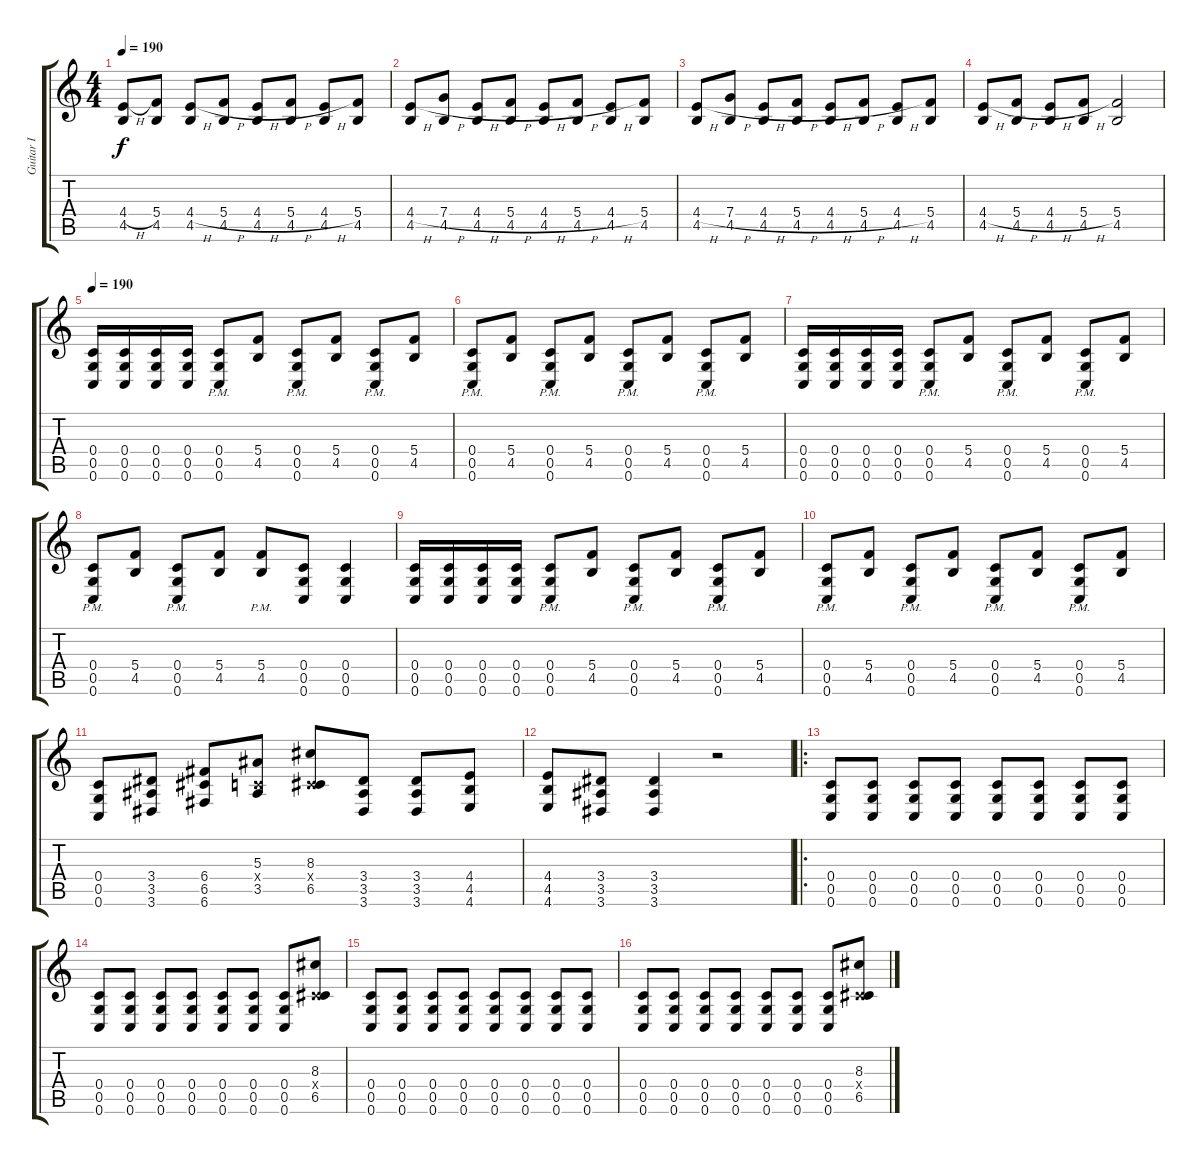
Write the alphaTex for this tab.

\track ("Guitar I" "Guitar I") {instrument distortionguitar}
\staff {score tabs}
\tuning (D4 A3 F3 C3 G2 C2) {hide}
\ts (4 4)
\tempo 190
\tempo 180
\tempo 190
\clef g2
\ks c
(4.4{h} 4.5).8{dy f instrument distortionguitar} (5.4 4.5).8 (4.4{h} 4.5).8 (5.4{h} 4.5).8 (4.4{h} 4.5).8 (5.4{h} 4.5).8 (4.4{h} 4.5).8 (5.4 4.5).8 |
(4.4{h} 4.5).8 (7.4{h} 4.5).8 (4.4{h} 4.5).8 (5.4{h} 4.5).8 (4.4{h} 4.5).8 (5.4{h} 4.5).8 (4.4{h} 4.5).8 (5.4 4.5).8 |
(4.4{h} 4.5).8 (7.4{h} 4.5).8 (4.4{h} 4.5).8 (5.4{h} 4.5).8 (4.4{h} 4.5).8 (5.4{h} 4.5).8 (4.4{h} 4.5).8 (5.4 4.5).8 |
(4.4{h} 4.5).8 (5.4{h} 4.5).8 (4.4{h} 4.5).8 (5.4{h} 4.5).8 (5.4 4.5).2 |
\tempo 190
(0.4 0.5 0.6).16 (0.4 0.5 0.6).16 (0.4 0.5 0.6).16 (0.4 0.5 0.6).16 (0.4{pm} 0.5{pm} 0.6{pm}).8 (5.4 4.5).8 (0.4{pm} 0.5{pm} 0.6{pm}).8 (5.4 4.5).8 (0.4{pm} 0.5{pm} 0.6{pm}).8 (5.4 4.5).8 |
(0.4{pm} 0.5{pm} 0.6{pm}).8 (5.4 4.5).8 (0.4{pm} 0.5{pm} 0.6{pm}).8 (5.4 4.5).8 (0.4{pm} 0.5{pm} 0.6{pm}).8 (5.4 4.5).8 (0.4{pm} 0.5{pm} 0.6{pm}).8 (5.4 4.5).8 |
(0.4 0.5 0.6).16 (0.4 0.5 0.6).16 (0.4 0.5 0.6).16 (0.4 0.5 0.6).16 (0.4{pm} 0.5{pm} 0.6{pm}).8 (5.4 4.5).8 (0.4{pm} 0.5{pm} 0.6{pm}).8 (5.4 4.5).8 (0.4{pm} 0.5{pm} 0.6{pm}).8 (5.4 4.5).8 |
(0.4{pm} 0.5{pm} 0.6{pm}).8 (5.4 4.5).8 (0.4{pm} 0.5{pm} 0.6{pm}).8 (5.4 4.5).8 (5.4{pm} 4.5{pm}).8 (0.4 0.5 0.6).8 (0.4 0.5 0.6).4 |
(0.4 0.5 0.6).16 (0.4 0.5 0.6).16 (0.4 0.5 0.6).16 (0.4 0.5 0.6).16 (0.4{pm} 0.5{pm} 0.6{pm}).8 (5.4 4.5).8 (0.4{pm} 0.5{pm} 0.6{pm}).8 (5.4 4.5).8 (0.4{pm} 0.5{pm} 0.6{pm}).8 (5.4 4.5).8 |
(0.4{pm} 0.5{pm} 0.6{pm}).8 (5.4 4.5).8 (0.4{pm} 0.5{pm} 0.6{pm}).8 (5.4 4.5).8 (0.4{pm} 0.5{pm} 0.6{pm}).8 (5.4 4.5).8 (0.4{pm} 0.5{pm} 0.6{pm}).8 (5.4 4.5).8 |
(0.4 0.5 0.6).8 (3.4 3.5 3.6).8 (6.4 6.5 6.6).8 (5.3 0.4{x} 3.5).8 (8.3 0.4{x} 6.5).8 (3.4 3.5 3.6).8 (3.4 3.5 3.6).8 (4.4 4.5 4.6).8 |
(4.4 4.5 4.6).8 (3.4 3.5 3.6).8 (3.4 3.5 3.6).4 r.2 |
\ro
(0.4 0.5 0.6).8 (0.4 0.5 0.6).8 (0.4 0.5 0.6).8 (0.4 0.5 0.6).8 (0.4 0.5 0.6).8 (0.4 0.5 0.6).8 (0.4 0.5 0.6).8 (0.4 0.5 0.6).8 |
(0.4 0.5 0.6).8 (0.4 0.5 0.6).8 (0.4 0.5 0.6).8 (0.4 0.5 0.6).8 (0.4 0.5 0.6).8 (0.4 0.5 0.6).8 (0.4 0.5 0.6).8 (8.3 0.4{x} 6.5).8 |
(0.4 0.5 0.6).8 (0.4 0.5 0.6).8 (0.4 0.5 0.6).8 (0.4 0.5 0.6).8 (0.4 0.5 0.6).8 (0.4 0.5 0.6).8 (0.4 0.5 0.6).8 (0.4 0.5 0.6).8 |
(0.4 0.5 0.6).8 (0.4 0.5 0.6).8 (0.4 0.5 0.6).8 (0.4 0.5 0.6).8 (0.4 0.5 0.6).8 (0.4 0.5 0.6).8 (0.4 0.5 0.6).8 (8.3 0.4{x} 6.5).8
